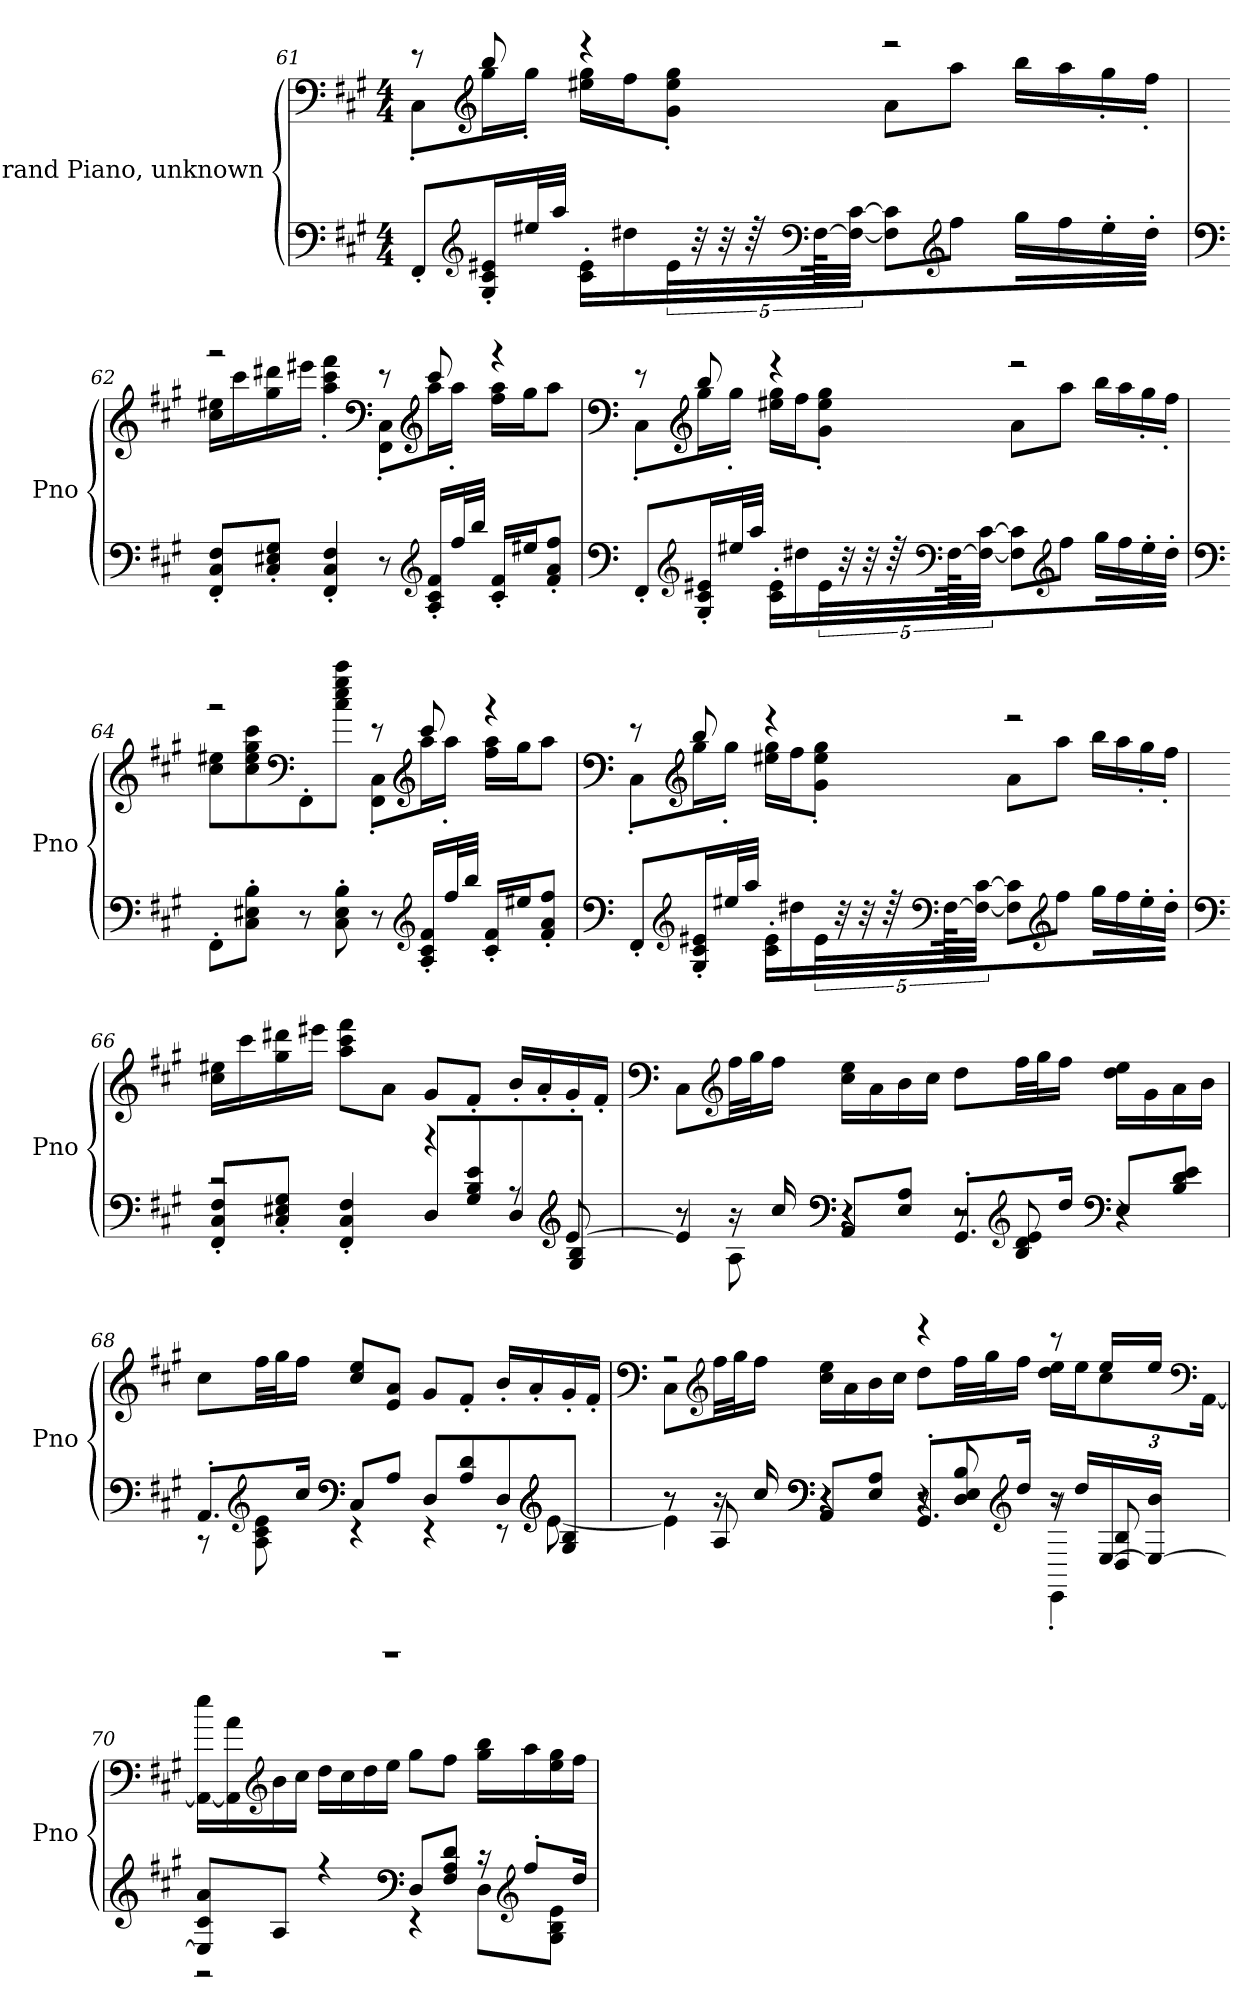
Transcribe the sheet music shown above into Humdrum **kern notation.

**kern	**kern
*part1	*part1
*staff2	*staff1
*I"Grand Piano, unknown	*
*I'Pno	*
!!LO:LB:g=z
*clefF4	*clefF4
*k[f#c#g#]	*k[f#c#g#]
*M4/4	*M4/4
=61	=61
*	*^
8FF#'/L	8r	8C#'\L
*clefG2	*clefG2	*
16G#/' 16c#/' 16e#X/'L	8bb/	16gg#\L
32ee#X/L	.	16gg#'\JJ
32aa/JJJ	.	.
16c#/' 16e#/'LL	4r	16ee#X\ 16gg#\LL
16dd#X/	.	16ff#\J
40e#/JJk	.	8g#\' 8ee#\' 8gg#\'J
40r	.	.
40r	.	.
80r	.	.
*clefF4	*	*
[80F#\KLLL	.	.
40F#\_ [40c#\JJJ	.	.
8F#\] 8c#\]L	2r	8a\L
*clefG2	*	*
8ff#\J	.	8aa\J
16gg#\LL	.	16bb\LL
16ff#\	.	16aa\
16ee#'\	.	16gg#'\
16dd#'\JJ	.	16ff#'\JJ
!!LO:LB:g=z	!!
=62	=62	=62
*clefF4	*	*
8FF#/' 8C#/' 8F#/'L	2r	16cc#\ 16ee#X\LL
.	.	16ccc#\
8C#/' 8E#X/' 8G#/'J	.	16gg#\ 16ddd#X\
.	.	16eee#X\JJ
4FF#/' 4C#/' 4F#/'	.	4aa\' 4ccc#\' 4fff#\'
*	*clefF4	*
8r	8r	8FF#\' 8C#\'L
*clefG2	*clefG2	*
16A/' 16c#/' 16f#/'LL	8ccc#/	16aa\L
32ff#/L	.	16aa'\JJ
32bb/JJJ	.	.
16c#/' 16f#/'LL	4r	16ff#\ 16aa\LL
16ee#X/J	.	16gg#\J
8f#/' 8a/' 8ff#/'J	.	8aa\J
!!LO:LB:g=z	!!
=63	=63	=63
*clefF4	*clefF4	*
8FF#'/L	8r	8C#'\L
*clefG2	*clefG2	*
16G#/' 16c#/' 16e#X/'L	8bb/	16gg#\L
32ee#X/L	.	16gg#'\JJ
32aa/JJJ	.	.
16c#/' 16e#/'LL	4r	16ee#X\ 16gg#\LL
16dd#X/	.	16ff#\J
40e#/JJk	.	8g#\' 8ee#\' 8gg#\'J
40r	.	.
40r	.	.
80r	.	.
*clefF4	*	*
[80F#\KLLL	.	.
40F#\_ [40c#\JJJ	.	.
8F#\] 8c#\]L	2r	8a\L
*clefG2	*	*
8ff#\J	.	8aa\J
16gg#\LL	.	16bb\LL
16ff#\	.	16aa\
16ee#'\	.	16gg#'\
16dd#'\JJ	.	16ff#'\JJ
!!LO:LB:g=z	!!
=64	=64	=64
*clefF4	*	*
8FF#'\L	2r	8cc#\ 8ee#X\L
8C#\' 8E#X\' 8B\'J	.	8cc#\ 8ee#\ 8gg#\ 8ccc#\
*	*clefF4	*
8r	.	8FF#'\
8C#\' 8E#\' 8B\'	.	8cc#\ 8ee#\ 8gg#\ 8ccc#\J
8r	8r	8FF#\' 8C#\'L
*clefG2	*clefG2	*
16A/' 16c#/' 16f#/'LL	8ccc#/	16aa\L
32ff#/L	.	16aa'\JJ
32bb/JJJ	.	.
16c#/' 16f#/'LL	4r	16ff#\ 16aa\LL
16ee#X/J	.	16gg#\J
8f#/' 8a/' 8ff#/'J	.	8aa\J
!!LO:PB:g=z	!!
=65	=65	=65
*clefF4	*clefF4	*
8FF#'/L	8r	8C#'\L
*clefG2	*clefG2	*
16G#/' 16c#/' 16e#X/'L	8bb/	16gg#\L
32ee#X/L	.	16gg#'\JJ
32aa/JJJ	.	.
16c#/' 16e#/'LL	4r	16ee#X\ 16gg#\LL
16dd#X/	.	16ff#\J
40e#/JJk	.	8g#\' 8ee#\' 8gg#\'J
40r	.	.
40r	.	.
80r	.	.
*clefF4	*	*
[80F#\KLLL	.	.
40F#\_ [40c#\JJJ	.	.
8F#\] 8c#\]L	2r	8a\L
*clefG2	*	*
8ff#\J	.	8aa\J
16gg#\LL	.	16bb\LL
16ff#\	.	16aa\
16ee#'\	.	16gg#'\
16dd#'\JJ	.	16ff#'\JJ
*	*v	*v
!!LO:LB:g=z
=66	=66
*clefF4	*
*^	*
2r	8FF#/' 8C#/' 8F#/'L	16cc#\ 16ee#X\LL
.	.	16ccc#\
.	8C#/' 8E#X/' 8G#/'J	16gg#\ 16ddd#X\
.	.	16eee#X\JJ
.	4FF#/' 4C#/' 4F#/'	8aa\ 8ccc#\ 8fff#\L
.	.	8a\J
4r	8D/L	8g#/L
.	8G#/ 8B/ 8e/	8f#'/J
8r	8D/	16b'/LL
.	.	16a'/
*clefG2	*	*
[8e/	8G#/ 8B/J	16g#'/
.	.	16f#'/JJ
*v	*v	*
=67	=67
*	*clefF4
*^	*
*	*^	*
4e/]	8r	8r	8C#\L
*	*	*	*clefG2
.	8A\	16r	32ff#\LL
.	.	.	32gg#\J
.	.	16cc#/	16ff#\JJ
*clefF4	*	*	*
4r	4r	8AA/L	16cc#\ 16ee\LL
.	.	.	16a\
.	.	8E/ 8A/J	16b\
.	.	.	16cc#\JJ
8r	2r	8.GG#'/L	8dd\L
*clefG2	*	*	*
8B/ 8d/ 8e/	.	.	32ff#\LL
.	.	.	32gg#\J
.	.	16dd/Jk	16ff#\JJ
*clefF4	*	*	*
4r	.	8E/L	16dd\ 16ee\LL
.	.	.	16g#\
.	.	8B/ 8d/ 8e/J	16a\
.	.	.	16b\JJ
*	*v	*v	*
!!LO:LB:g=z
=68	=68	=68
8.AA'/L	8r	8cc#\L
*clefG2	*	*
.	8A\ 8c#\ 8e\	32ff#\LL
.	.	32gg#\J
16cc#/Jk	.	16ff#\JJ
*clefF4	*	*
8C#/L	4r	8cc#/ 8ee/L
8A/J	.	8e/ 8a/J
8D/L	4r	8g#/L
8A/ 8d/	.	8f#'/J
8D/	8r	16b'/LL
.	.	16a'/
*clefG2	*	*
8G#/ 8B/J	[8e\	16g#'/
.	.	16f#'/JJ
*v	*v	*
=69	=69
*	*clefF4
*^	*^
*	*^	*	*
8r	4e\]	8r	2r	8C#\L
*	*	*	*clefG2	*
16r	.	8A/	.	32ff#\LL
.	.	.	.	32gg#\J
16cc#/	.	.	.	16ff#\JJ
*clefF4	*	*	*	*
8AA/L	4r	4r	.	16cc#\ 16ee\LL
.	.	.	.	16a\
8E/ 8A/J	.	.	.	16b\
.	.	.	.	16cc#\JJ
8.GG#'/L	4r	8r	4r	8dd\L
.	.	8D/ 8E/ 8B/	.	32ff#\LL
.	.	.	.	32gg#\J
*clefG2	*	*	*	*
16dd/Jk	.	.	.	16ff#\JJ
16r	4EE'\	8r	8r	16dd\ 16ee\LL
16dd/LL	.	.	.	16ee\J
*	*	*	*	*Xbrackettup
[16E/	.	8D/ 8B/	16ee/LL	12cc#\
16E/_ 16b/JJ	.	.	16ee/JJ	.
*	*	*	*clefF4	*
.	.	.	.	[24AA\Jk
*	*v	*v	*	*
!!LO:LB:g=z	!!
=70	=70	=70	=70
8E/] 8c#/ 8a/L	2r	1r	16AA\_ 16ee\LL
.	.	.	16AA\] 16a\
*	*	*clefG2	*
8A/J	.	.	16b\
.	.	.	16cc#\JJ
4r	.	.	16dd\LL
.	.	.	16cc#\
.	.	.	16dd\
.	.	.	16ee\JJ
*clefF4	*	*	*
8D/L	4r	.	8gg#\L
8F#/ 8A/ 8d/J	.	.	8ff#\J
16r	8D\L	.	16gg#\ 16bb\LL
*clefG2	*	*	*
8ff#'/L	.	.	16aa\
.	8G#\ 8B\ 8e\J	.	16ee\ 16gg#\
16dd/Jk	.	.	16ff#\JJ
*v	*v	*	*
*	*v	*v
=	=
*-	*-
